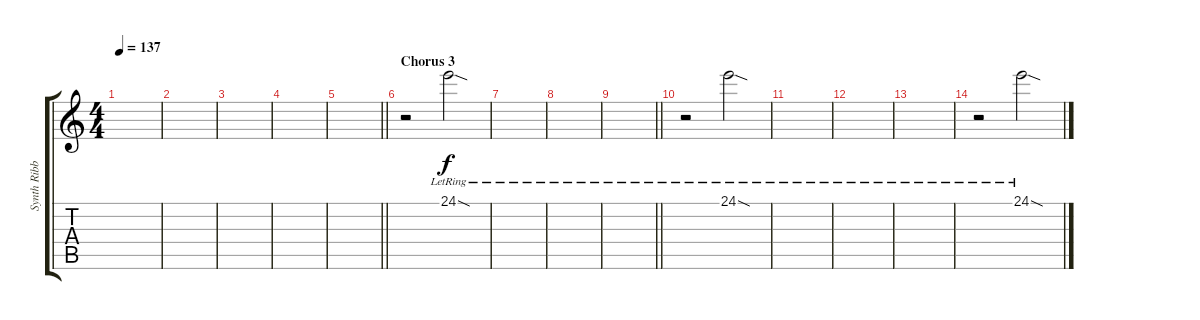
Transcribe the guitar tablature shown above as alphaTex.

\track ("Synth Ribbon" "Synth Ribb") {instrument lead8bassandlead}
\staff {score tabs}
\tuning (E4 B3 G3 D3 A2 E2) {hide}
\ts (4 4)
\tempo 137
\clef g2
\ks c
|
|
|
|
\barLineRight lightlight
|
\section ("" "Chorus 3")
r.2 24.1{sod lr}.2 |
|
|
\barLineRight lightlight
|
r.2 24.1{sod lr}.2 |
|
|
|
r.2 24.1{sod lr}.2
